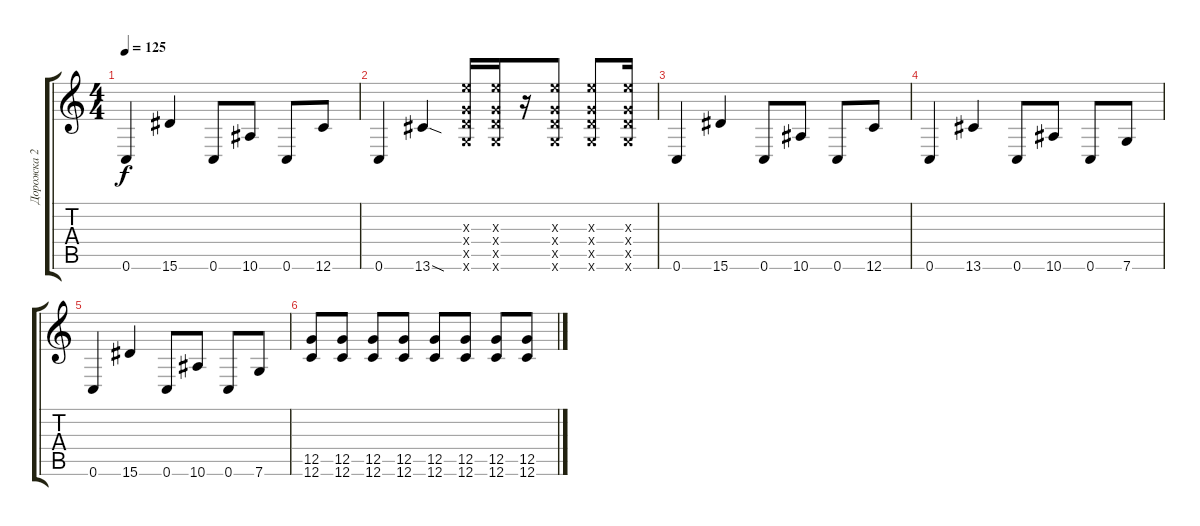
\track ("Дорожка 2" "Дорожка 2") {instrument overdrivenguitar}
\staff {score tabs}
\tuning (E4 C4 G3 C3 G2 C2) {hide}
\ts (4 4)
\tempo 125
\clef g2
\ks c
0.6.4{dy f} 15.6.4 0.6.8 10.6.8 0.6.8 12.6.8 |
0.6.4 13.6{sod}.4 (9.3{x} 7.4{x} 7.5{x} 7.6{x}).16 (9.3{x} 7.4{x} 7.5{x} 7.6{x}).16 r.16 (9.3{x} 7.4{x} 7.5{x} 7.6{x}).8 (9.3{x} 7.4{x} 7.5{x} 7.6{x}).8 (9.3{x} 7.4{x} 7.5{x} 7.6{x}).16 |
0.6.4 15.6.4 0.6.8 10.6.8 0.6.8 12.6.8 |
0.6.4 13.6.4 0.6.8 10.6.8 0.6.8 7.6.8 |
0.6.4 15.6.4 0.6.8 10.6.8 0.6.8 7.6.8 |
(12.5 12.6).8 (12.5 12.6).8 (12.5 12.6).8 (12.5 12.6).8 (12.5 12.6).8 (12.5 12.6).8 (12.5 12.6).8 (12.5 12.6).8
